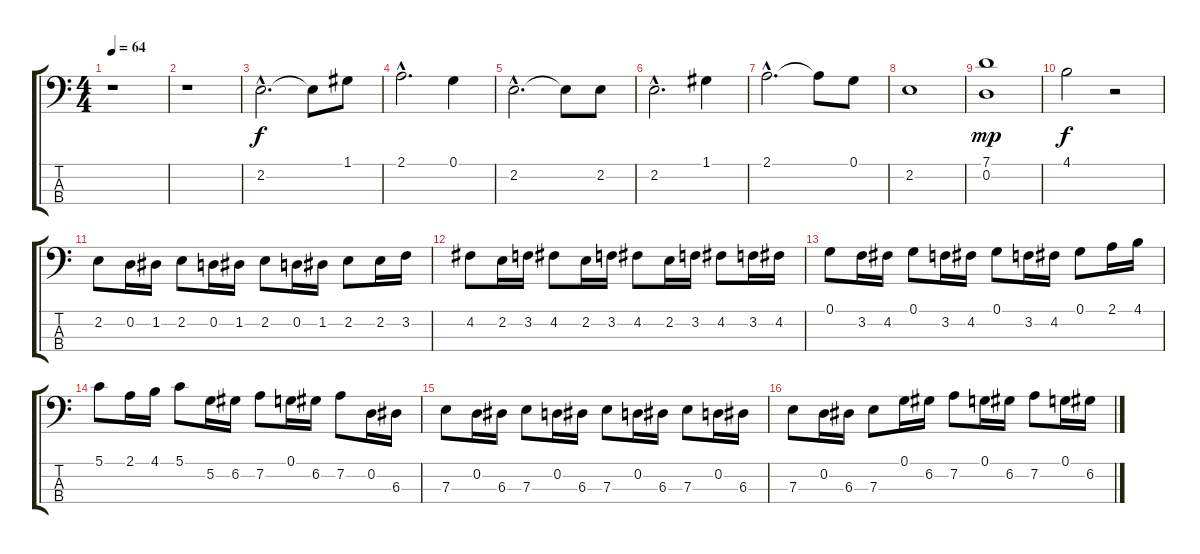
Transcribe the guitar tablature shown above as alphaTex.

\track "" {instrument slapbass2}
\staff {score tabs}
\tuning (G2 D2 A1 E1) {hide}
\ts (4 4)
\tempo 64
\clef f4
\ks c
r.1{dy f instrument slapbass2} |
r.1 |
2.2{hac}.2{d} 2.2{t}.8 1.1.8 |
2.1{hac}.2{d} 0.1.4 |
2.2{hac}.2{d} 2.2{t}.8 2.2.8 |
2.2{hac}.2{d} 1.1.4 |
2.1{hac}.2{d} 2.1{t}.8 0.1.8 |
2.2.1 |
(7.1 0.2).1{dy mp} |
4.1.2{dy f} r.2 |
2.2.8 0.2.16 1.2.16 2.2.8 0.2.16 1.2.16 2.2.8 0.2.16 1.2.16 2.2.8 2.2.16 3.2.16 |
4.2.8 2.2.16 3.2.16 4.2.8 2.2.16 3.2.16 4.2.8 2.2.16 3.2.16 4.2.8 3.2.16 4.2.16 |
0.1.8 3.2.16 4.2.16 0.1.8 3.2.16 4.2.16 0.1.8 3.2.16 4.2.16 0.1.8 2.1.16 4.1.16 |
5.1.8 2.1.16 4.1.16 5.1.8 5.2.16 6.2.16 7.2.8 0.1.16 6.2.16 7.2.8 0.2.16 6.3.16 |
7.3.8 0.2.16 6.3.16 7.3.8 0.2.16 6.3.16 7.3.8 0.2.16 6.3.16 7.3.8 0.2.16 6.3.16 |
7.3.8 0.2.16 6.3.16 7.3.8 0.1.16 6.2.16 7.2.8 0.1.16 6.2.16 7.2.8 0.1.16 6.2.16
